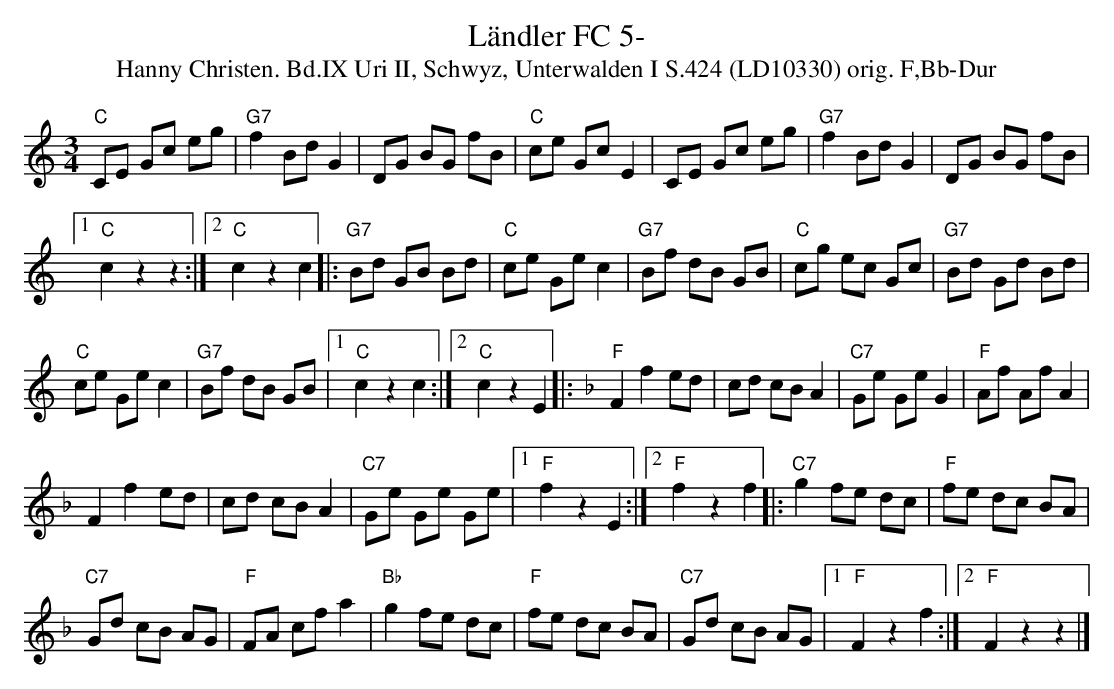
X:1
T:Ländler FC 5-
T:Hanny Christen. Bd.IX Uri II, Schwyz, Unterwalden I S.424 (LD10330) orig. F,Bb-Dur
M:3/4
L:1/8
K:Cmaj
"C"CE Gc eg | "G7"f2 Bd G2 | DG BG fB | "C"ce Gc E2 | CE Gc eg | "G7"f2 Bd G2 | DG BG fB |1
"C"c2 z2z2 :|2 "C"c2z2c2 |: "G7"Bd GB Bd | "C"ce Ge c2 | "G7"Bf dB GB | "C"cg ec Gc | "G7"Bd Gd Bd |
"C"ce Ge c2 | "G7"Bf dB GB |1 "C"c2z2c2 :|2 "C"c2z2E2 |: [K:Fmaj] "F"F2 f2 ed | cd cB A2 | "C7"Ge Ge G2 | "F"Af Af A2 |
F2 f2 ed | cd cB A2 | "C7"Ge Ge Ge |1 "F"f2z2E2 :|2 "F"f2z2f2 |: "C7"g2 fe dc | "F"fe dc BA |
"C7"Gd cB AG | "F"FA cf a2 | "Bb"g2 fe dc | "F"fe dc BA | "C7"Gd cB AG |1 "F"F2z2f2 :|2 "F"F2z2z2 |]
